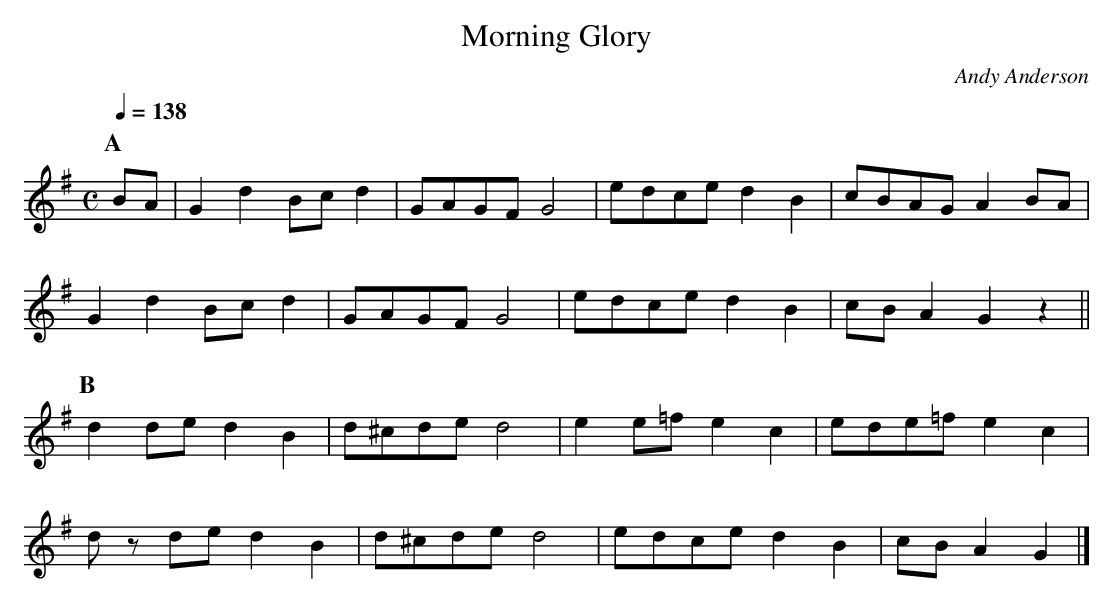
X:1
T:Morning Glory
M:C
L:1/8
C:Andy Anderson
Q:1/4=138
K:G Major
P:A
BA | G2 d2 Bc d2 | GAGF G4 | edce d2 B2 | cBAG A2 BA |
G2 d2 Bc d2 | GAGF G4 | edce d2 B2 | cB A2 G2 z2 ||
P:B
d2 de d2 B2 | d^cde d4 | e2 e=f e2 c2 | ede=f e2 c2 |
d z de d2 B2 | d^cde d4 | edce d2 B2 | cB A2 G2 |]
